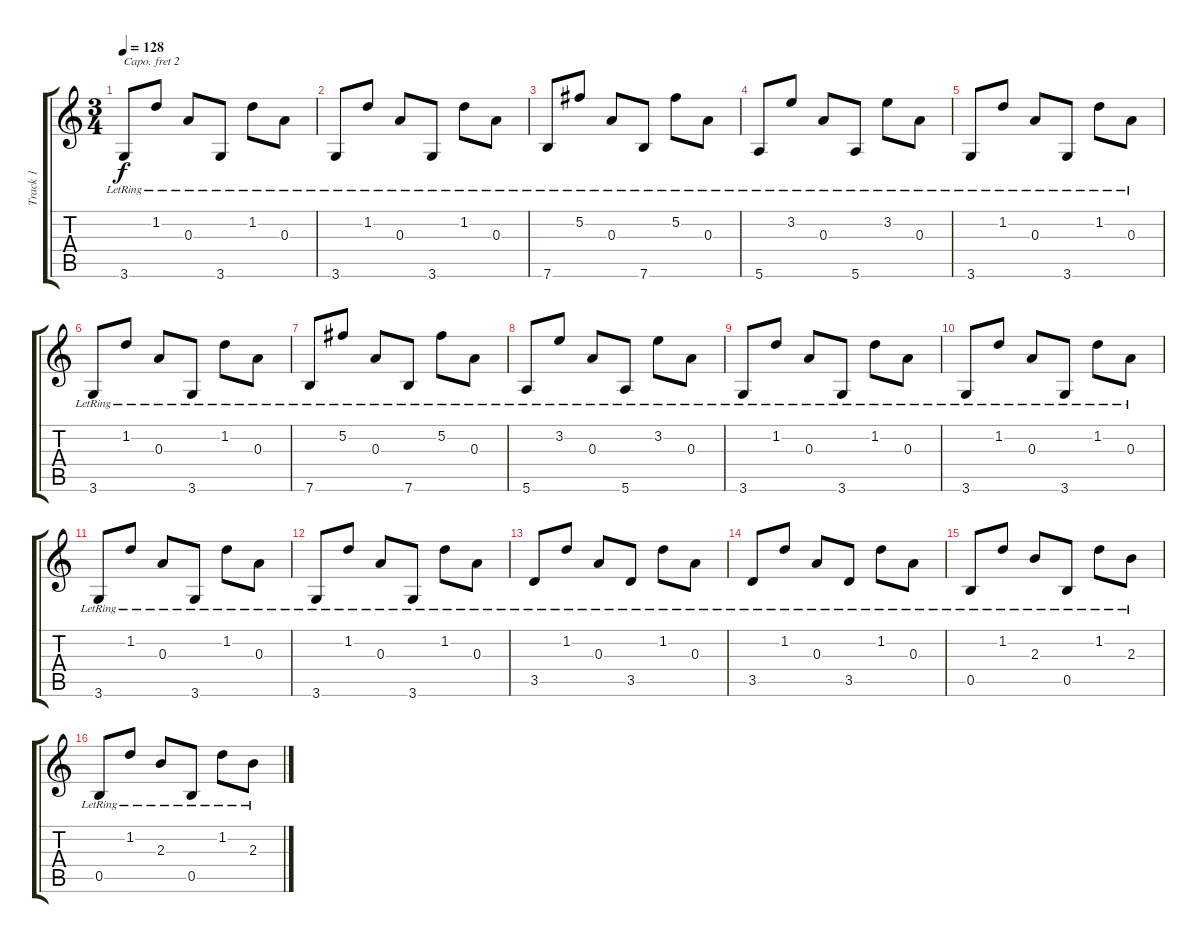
\track ("Track 1" "Track 1") {instrument electricguitarjazz}
\staff {score tabs}
\capo 2
\tuning (E4 B3 G3 D3 A2 D2) {hide}
\ts (3 4)
\tempo 128
\clef g2
\ks c
3.6{lr}.8{dy f} 1.2{lr}.8 0.3{lr}.8 3.6{lr}.8 1.2{lr}.8 0.3{lr}.8 |
3.6{lr}.8 1.2{lr}.8 0.3{lr}.8 3.6{lr}.8 1.2{lr}.8 0.3{lr}.8 |
7.6{lr}.8 5.2{lr}.8 0.3{lr}.8 7.6{lr}.8 5.2{lr}.8 0.3{lr}.8 |
5.6{lr}.8 3.2{lr}.8 0.3{lr}.8 5.6{lr}.8 3.2{lr}.8 0.3{lr}.8 |
3.6{lr}.8 1.2{lr}.8 0.3{lr}.8 3.6{lr}.8 1.2{lr}.8 0.3{lr}.8 |
3.6{lr}.8 1.2{lr}.8 0.3{lr}.8 3.6{lr}.8 1.2{lr}.8 0.3{lr}.8 |
7.6{lr}.8 5.2{lr}.8 0.3{lr}.8 7.6{lr}.8 5.2{lr}.8 0.3{lr}.8 |
5.6{lr}.8 3.2{lr}.8 0.3{lr}.8 5.6{lr}.8 3.2{lr}.8 0.3{lr}.8 |
3.6{lr}.8 1.2{lr}.8 0.3{lr}.8 3.6{lr}.8 1.2{lr}.8 0.3{lr}.8 |
3.6{lr}.8 1.2{lr}.8 0.3{lr}.8 3.6{lr}.8 1.2{lr}.8 0.3{lr}.8 |
3.6{lr}.8 1.2{lr}.8 0.3{lr}.8 3.6{lr}.8 1.2{lr}.8 0.3{lr}.8 |
3.6{lr}.8 1.2{lr}.8 0.3{lr}.8 3.6{lr}.8 1.2{lr}.8 0.3{lr}.8 |
3.5{lr}.8 1.2{lr}.8 0.3{lr}.8 3.5{lr}.8 1.2{lr}.8 0.3{lr}.8 |
3.5{lr}.8 1.2{lr}.8 0.3{lr}.8 3.5{lr}.8 1.2{lr}.8 0.3{lr}.8 |
0.5{lr}.8 1.2{lr}.8 2.3{lr}.8 0.5{lr}.8 1.2{lr}.8 2.3{lr}.8 |
0.5{lr}.8 1.2{lr}.8 2.3{lr}.8 0.5{lr}.8 1.2{lr}.8 2.3{lr}.8
